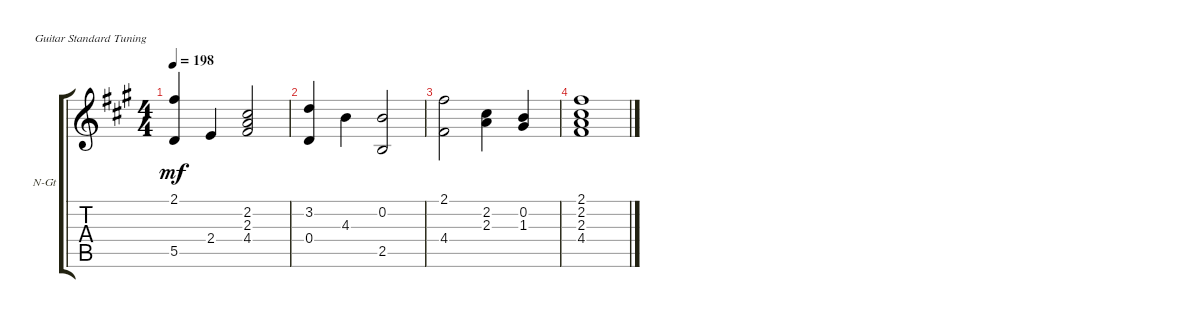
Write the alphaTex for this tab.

\defaultSystemsLayout 4
\bracketExtendMode groupsimilarinstruments
\firstSystemTrackNameOrientation horizontal
\otherSystemsTrackNameOrientation horizontal
\track ("Nylon Guitar" "N-Gt") {instrument acousticguitarnylon}
\staff {score tabs}
\tuning (E4 B3 G3 D3 A2 E2)
\ts (4 4)
\tempo 198
\clef g2
\ks a
(5.5 2.1).4{dy mf} 2.4.4 (4.4 2.3 2.2).2 |
(3.2 0.4).4 4.3.4 (0.2 2.5).2 |
(2.1 4.4).2 (2.2 2.3).4 (1.3 0.2).4 |
(2.1 2.2 2.3 4.4).1
